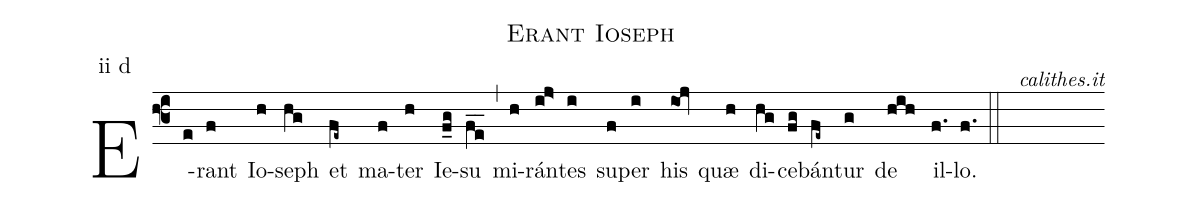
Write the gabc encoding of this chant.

name: Erant Ioseph;
commentary: calithes.it;
annotation: ii d;
mode: 2;
%%
(f3)
E(e)rant(f) Io(h)seph(hg) et(fe~) ma(f)ter(h) Ie(f_g)su(fe__) (,)
mi(h)rán(ij>)tes(i) su(f)per(i) his(iOj) quæ(h) di(hg)ce(fg)bán(fe~)tur(g) de(hih) il(f.)lo.(f.) (::)
